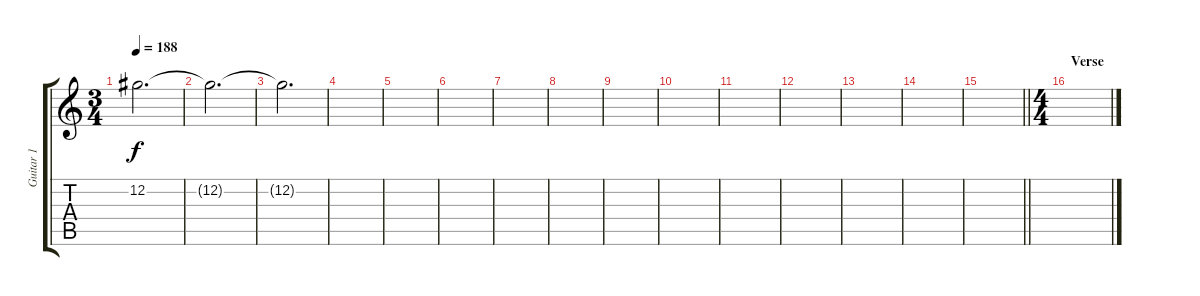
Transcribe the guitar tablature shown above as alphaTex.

\track ("Guitar 1" "Guitar 1") {instrument distortionguitar}
\staff {score tabs}
\tuning (Db4 Ab3 E3 B2 Gb2 Db2) {hide}
\ts (3 4)
\tempo 188
\clef g2
\ks c
12.2{t}.2{d dy f} |
12.2{t}.2{d} |
12.2{t}.2{d} |
|
|
|
|
|
|
|
|
|
|
|
\barLineRight lightlight
|
\ts (4 4)
\section ("" "Verse")
